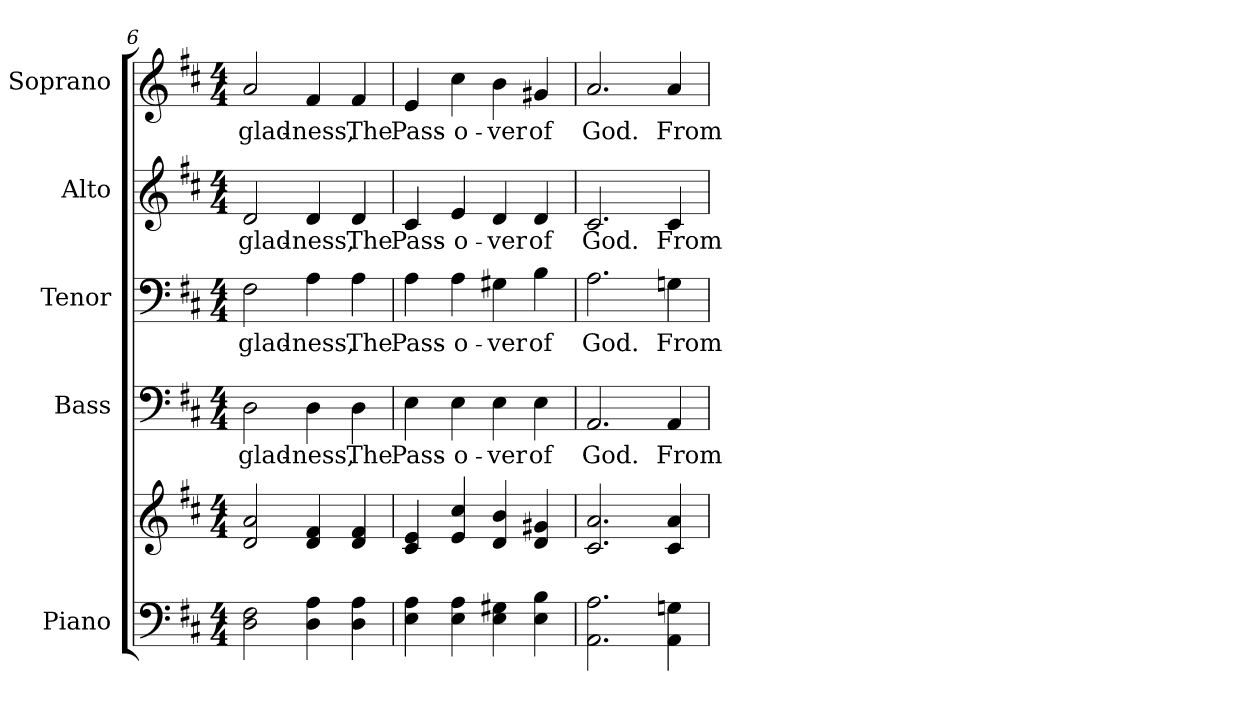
**kern	**kern	**kern	**text	**kern	**text	**kern	**text	**kern	**text
*part5	*part5	*part4	*part4	*part3	*part3	*part2	*part2	*part1	*part1
*staff6	*staff5	*staff4	*staff4	*staff3	*staff3	*staff2	*staff2	*staff1	*staff1
*I"Piano	*	*I"Bass	*	*I"Tenor	*	*I"Alto	*	*I"Soprano	*
*I'Pno.	*	*I'B.	*	*I'T.	*	*I'A.	*	*I'S.	*
*clefF4	*clefG2	*clefF4	*	*clefF4	*	*clefG2	*	*clefG2	*
*k[f#c#]	*k[f#c#]	*k[f#c#]	*	*k[f#c#]	*	*k[f#c#]	*	*k[f#c#]	*
*D:	*D:	*D:	*	*D:	*	*D:	*	*D:	*
*M4/4	*M4/4	*M4/4	*	*M4/4	*	*M4/4	*	*M4/4	*
=6	=6	=6	=6	=6	=6	=6	=6	=6	=6
!	!	!	!LO:LY:b:color=#000000	!	!	!	!	!	!
!	!	!	!	!	!LO:LY:b:color=#000000	!	!	!	!
!	!	!	!	!	!	!	!LO:LY:b:color=#000000	!	!
!	!	!	!	!	!	!	!	!	!LO:LY:b:color=#000000
2Di\ 2F#i	2di/ 2ai	2Di\	glad-	2F#i\	glad-	2di/	glad-	2ai/	glad-
!	!	!	!LO:LY:b:color=#000000	!	!	!	!	!	!
!	!	!	!	!	!LO:LY:b:color=#000000	!	!	!	!
!	!	!	!	!	!	!	!LO:LY:b:color=#000000	!	!
!	!	!	!	!	!	!	!	!	!LO:LY:b:color=#000000
4Di\ 4Ai	4di/ 4f#i	4Di\	-ness,	4Ai\	-ness,	4di/	-ness,	4f#i/	-ness,
!	!	!	!LO:LY:b:color=#000000	!	!	!	!	!	!
!	!	!	!	!	!LO:LY:b:color=#000000	!	!	!	!
!	!	!	!	!	!	!	!LO:LY:b:color=#000000	!	!
!	!	!	!	!	!	!	!	!	!LO:LY:b:color=#000000
4Di\ 4Ai	4di/ 4f#i	4Di\	The	4Ai\	The	4di/	The	4f#i/	The
!!LO:PB:g=z
=7	=7	=7	=7	=7	=7	=7	=7	=7	=7
!	!	!	!LO:LY:b:color=#000000	!	!	!	!	!	!
!	!	!	!	!	!LO:LY:b:color=#000000	!	!	!	!
!	!	!	!	!	!	!	!LO:LY:b:color=#000000	!	!
!	!	!	!	!	!	!	!	!	!LO:LY:b:color=#000000
4Ei\ 4Ai	4c#i/ 4ei	4Ei\	Pass-	4Ai\	Pass-	4c#i/	Pass-	4ei/	Pass-
!	!	!	!LO:LY:b:color=#000000	!	!	!	!	!	!
!	!	!	!	!	!LO:LY:b:color=#000000	!	!	!	!
!	!	!	!	!	!	!	!LO:LY:b:color=#000000	!	!
!	!	!	!	!	!	!	!	!	!LO:LY:b:color=#000000
4Ei\ 4Ai	4ei/ 4cc#i	4Ei\	-o-	4Ai\	-o-	4ei/	-o-	4cc#i\	-o-
!	!	!	!LO:LY:b:color=#000000	!	!	!	!	!	!
!	!	!	!	!	!LO:LY:b:color=#000000	!	!	!	!
!	!	!	!	!	!	!	!LO:LY:b:color=#000000	!	!
!	!	!	!	!	!	!	!	!	!LO:LY:b:color=#000000
4Ei\ 4G#Xi	4di/ 4bi	4Ei\	-ver	4G#Xi\	-ver	4di/	-ver	4bi\	-ver
!	!	!	!LO:LY:b:color=#000000	!	!	!	!	!	!
!	!	!	!	!	!LO:LY:b:color=#000000	!	!	!	!
!	!	!	!	!	!	!	!LO:LY:b:color=#000000	!	!
!	!	!	!	!	!	!	!	!	!LO:LY:b:color=#000000
4Ei\ 4Bi	4di/ 4g#Xi	4Ei\	of	4Bi\	of	4di/	of	4g#Xi/	of
=8	=8	=8	=8	=8	=8	=8	=8	=8	=8
!	!	!	!LO:LY:b:color=#000000	!	!	!	!	!	!
!	!	!	!	!	!LO:LY:b:color=#000000	!	!	!	!
!	!	!	!	!	!	!	!LO:LY:b:color=#000000	!	!
!	!	!	!	!	!	!	!	!	!LO:LY:b:color=#000000
2.AAi\ 2.Ai	2.c#i/ 2.ai	2.AAi/	God.	2.Ai\	God.	2.c#i/	God.	2.ai/	God.
!	!	!	!LO:LY:b:color=#000000	!	!	!	!	!	!
!	!	!	!	!	!LO:LY:b:color=#000000	!	!	!	!
!	!	!	!	!	!	!	!LO:LY:b:color=#000000	!	!
!	!	!	!	!	!	!	!	!	!LO:LY:b:color=#000000
4AAi\ 4Gni	4c#i/ 4ai	4AAi/	From	4Gni\	From	4c#i/	From	4ai/	From
=	=	=	=	=	=	=	=	=	=
*-	*-	*-	*-	*-	*-	*-	*-	*-	*-
